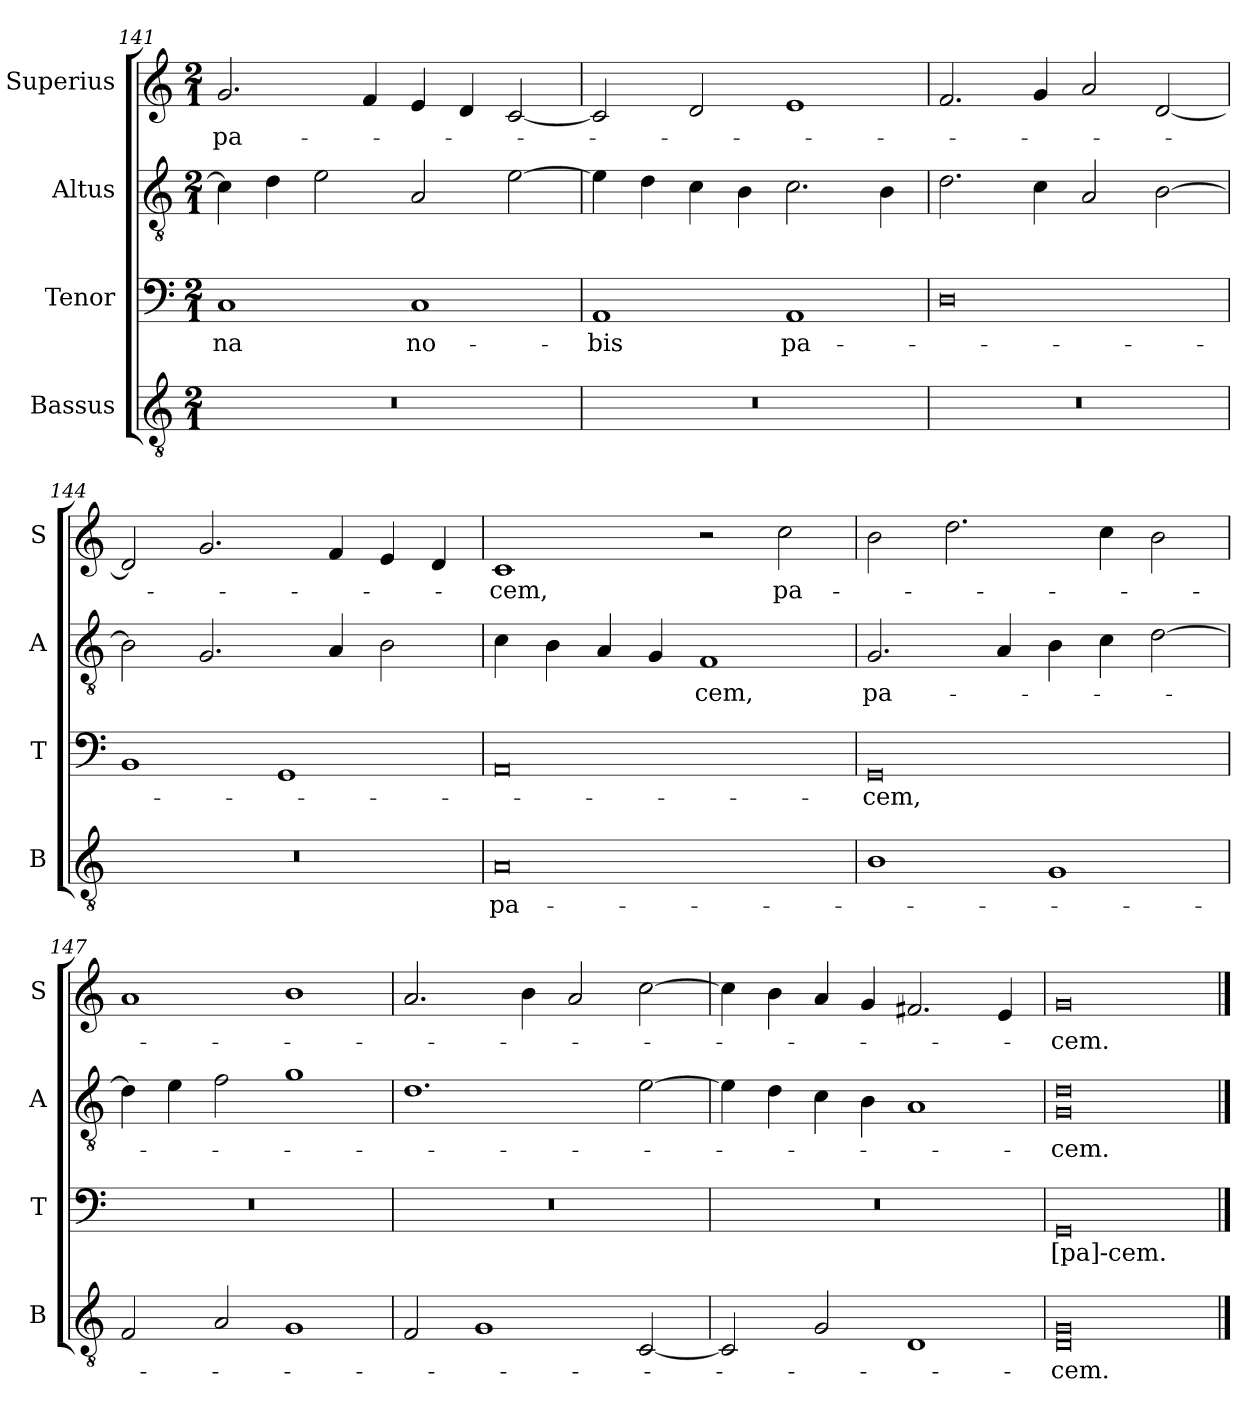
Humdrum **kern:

**kern	**text	**kern	**text	**kern	**text	**kern	**text
*part4	*part4	*part3	*part3	*part2	*part2	*part1	*part1
*staff4	*staff4	*staff3	*staff3	*staff2	*staff2	*staff1	*staff1
*I"Bassus	*	*I"Tenor	*	*I"Altus	*	*I"Superius	*
*I'B	*	*I'T	*	*I'A	*	*I'S	*
*clefGv2	*	*clefF4	*	*clefGv2	*	*clefG2	*
*k[]	*	*k[]	*	*k[]	*	*k[]	*
*M2/1	*	*M2/1	*	*M2/1	*	*M2/1	*
=141	=141	=141	=141	=141	=141	=141	=141
!	!	!	!LO:LY:i	!	!	!	!LO:LY:i
0r	.	1C	-na	4c]	.	2.g	pa-
.	.	.	.	4d	.	.	.
.	.	.	.	2e	.	.	.
.	.	.	.	.	.	4f	.
!	!	!	!LO:LY:i	!	!	!	!
.	.	1C	no-	2A	.	4e	.
.	.	.	.	.	.	4d	.
.	.	.	.	[2e	.	[2c	.
=142	=142	=142	=142	=142	=142	=142	=142
!	!	!	!LO:LY:i	!	!	!	!
0r	.	1AA	-bis	4e]	.	2c]	.
.	.	.	.	4d	.	.	.
.	.	.	.	4c	.	2d	.
.	.	.	.	4B	.	.	.
!	!	!	!LO:LY:i	!	!	!	!
.	.	1AA	pa-	2.c	.	1e	.
.	.	.	.	4B	.	.	.
=143	=143	=143	=143	=143	=143	=143	=143
0r	.	0D	.	2.d	.	2.f	.
.	.	.	.	4c	.	4g	.
.	.	.	.	2A	.	2a	.
.	.	.	.	[2B	.	[2d	.
=144	=144	=144	=144	=144	=144	=144	=144
0r	.	1BB	.	2B]	.	2d]	.
.	.	.	.	2.G	.	2.g	.
.	.	1GG	.	.	.	.	.
.	.	.	.	4A	.	4f	.
.	.	.	.	2B	.	4e	.
.	.	.	.	.	.	4d	.
=145	=145	=145	=145	=145	=145	=145	=145
!	!	!	!	!	!	!	!LO:LY:i
0A	pa-	0AA	.	4c	.	1c	-cem,
.	.	.	.	4B	.	.	.
.	.	.	.	4A	.	.	.
.	.	.	.	4G	.	.	.
!	!	!	!	!	!LO:LY:i	!	!
.	.	.	.	1F	-cem,	2r	.
.	.	.	.	.	.	2cc	pa-
=146	=146	=146	=146	=146	=146	=146	=146
!	!	!	!LO:LY:i	!	!	!	!
1B	.	0GG	-cem,	2.G	pa-	2b	.
.	.	.	.	.	.	2.dd	.
.	.	.	.	4A	.	.	.
1G	.	.	.	4B	.	.	.
.	.	.	.	4c	.	4cc	.
.	.	.	.	[2d	.	2b	.
=147	=147	=147	=147	=147	=147	=147	=147
2F	.	0r	.	4d]	.	1a	.
.	.	.	.	4e	.	.	.
2A	.	.	.	2f	.	.	.
1G	.	.	.	1g	.	1b	.
=148	=148	=148	=148	=148	=148	=148	=148
2F	.	0r	.	1.d	.	2.a	.
1G	.	.	.	.	.	.	.
.	.	.	.	.	.	4b	.
.	.	.	.	.	.	2a	.
[2C	.	.	.	[2e	.	[2cc	.
=149	=149	=149	=149	=149	=149	=149	=149
2C]	.	0r	.	4e]	.	4cc]	.
.	.	.	.	4d	.	4b	.
2G	.	.	.	4c	.	4a	.
.	.	.	.	4B	.	4g	.
1D	.	.	.	1A	.	2.f#X	.
.	.	.	.	.	.	4e	.
=150	=150	=150	=150	=150	=150	=150	=150
!	!	!	!LO:LY:i	!	!	!	!
0D 0G	-cem.	0GG	[pa]-cem.	0G 0d	-cem.	0g	-cem.
==	==	==	==	==	==	==	==
*-	*-	*-	*-	*-	*-	*-	*-
